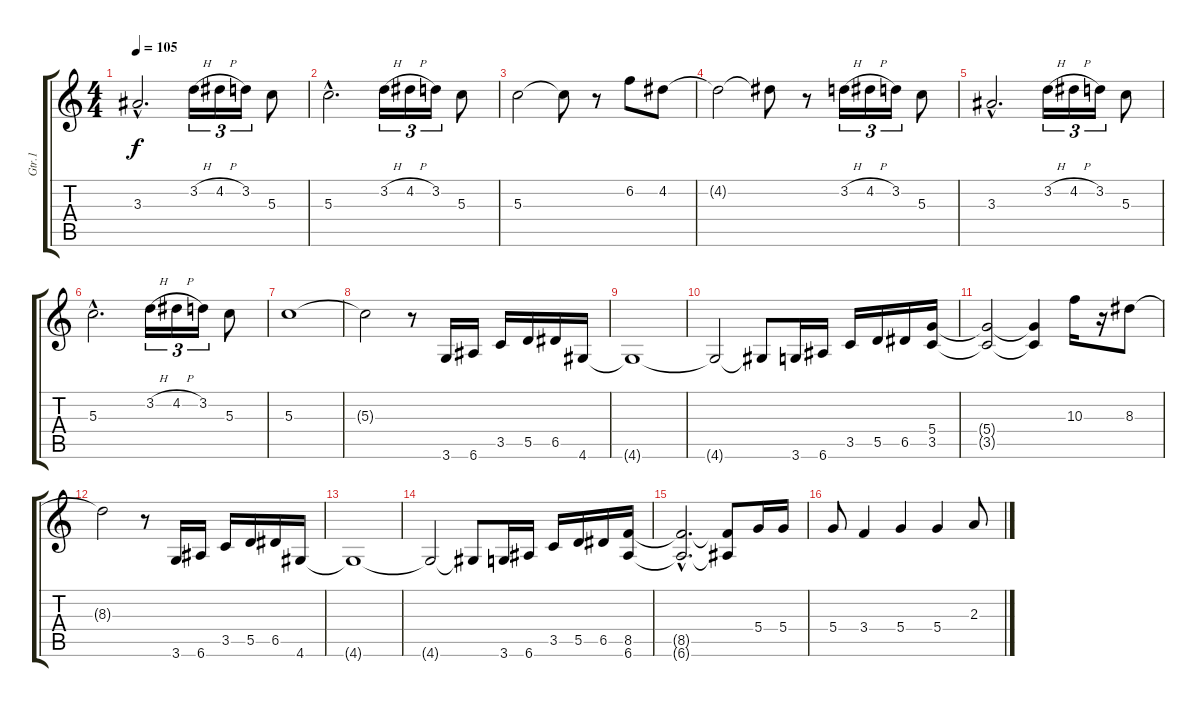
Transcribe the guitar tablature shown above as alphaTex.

\track ("Gtr.1" "Gtr.1") {instrument overdrivenguitar}
\staff {score tabs}
\tuning (E4 B3 G3 D3 A2 E2) {hide}
\ts (4 4)
\tempo 105
\clef g2
\ks c
3.3{hac}.2{d dy f} 3.2{h}.16{tu (3 2)} 4.2{h}.16{tu (3 2)} 3.2.16{tu (3 2)} 5.3.8 |
5.3{hac}.2{d} 3.2{h}.16{tu (3 2)} 4.2{h}.16{tu (3 2)} 3.2.16{tu (3 2)} 5.3.8 |
5.3.2 5.3{t}.8 r.8 6.2.8 4.2.8 |
4.2{t}.2 4.2{t}.8 r.8 3.2{h}.16{tu (3 2)} 4.2{h}.16{tu (3 2)} 3.2.16{tu (3 2)} 5.3.8 |
3.3{hac}.2{d} 3.2{h}.16{tu (3 2)} 4.2{h}.16{tu (3 2)} 3.2.16{tu (3 2)} 5.3.8 |
5.3{hac}.2{d} 3.2{h}.16{tu (3 2)} 4.2{h}.16{tu (3 2)} 3.2.16{tu (3 2)} 5.3.8 |
5.3.1 |
5.3{t}.2 r.8 3.6.16{instrument overdrivenguitar} 6.6.16 3.5.16 5.5.16 6.5.16 4.6.16 |
4.6{t}.1 |
4.6{t}.2 4.6{t}.8 3.6.16 6.6.16 3.5.16 5.5.16 6.5.16 (5.4 3.5).16 |
(5.4{t} 3.5{t}).2 (5.4{t} 3.5{t}).4 10.3.16 r.16 8.3.8 |
8.3{t}.2 r.8 3.6.16 6.6.16 3.5.16 5.5.16 6.5.16 4.6.16 |
4.6{t}.1 |
4.6{t}.2 4.6{t}.8 3.6.16 6.6.16 3.5.16 5.5.16 6.5.16 (8.5 6.6).16 |
(8.5{hac t} 6.6{hac t}).2{d} (8.5{t} 6.6{t}).8 5.4.16 5.4.16 |
5.4.8 3.4.4 5.4.4 5.4.4 2.3.8
